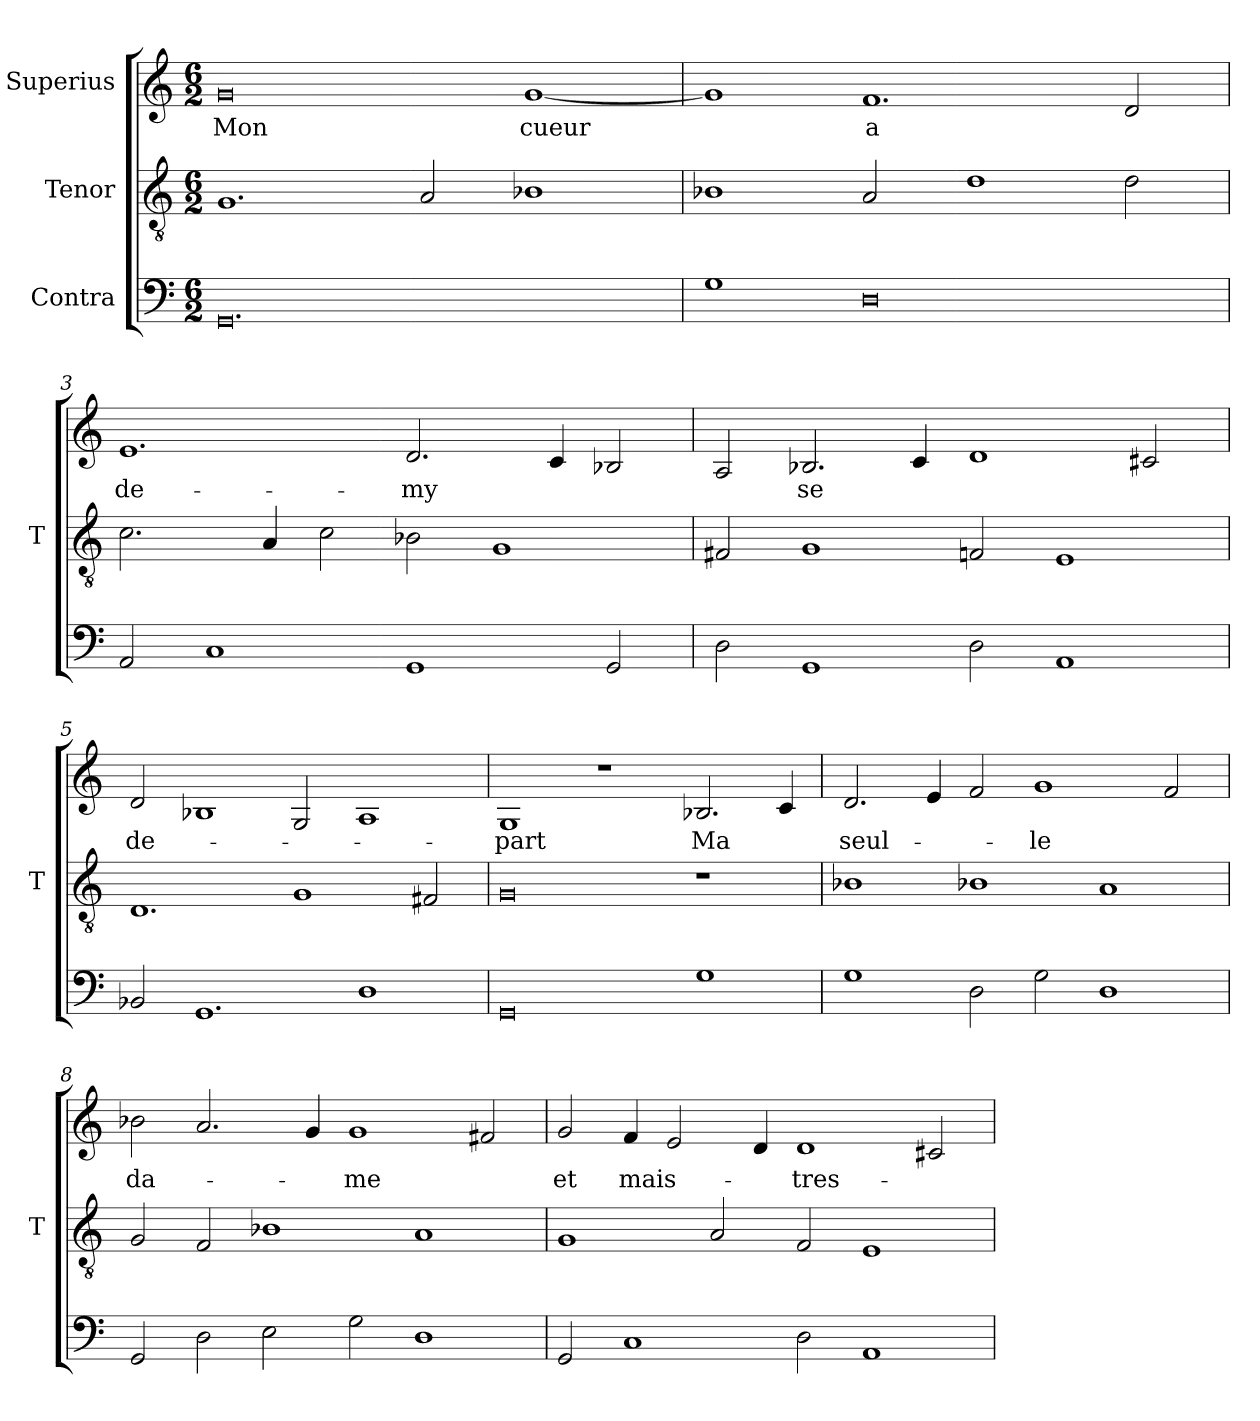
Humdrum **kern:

**kern	**kern	**kern	**text
*part3	*part2	*part1	*part1
*staff3	*staff2	*staff1	*staff1
*I"Contra	*I"Tenor	*I"Superius	*
*	*I'T	*	*
*clefF4	*clefGv2	*clefG2	*
*M6/2	*M6/2	*M6/2	*
=1	=1	=1	=1
0.GG	1.G	0g	-Mon
.	2A	.	.
.	1B-X	[1g	-cueur
=2	=2	=2	=2
1G	1B-X	1g]	.
0D	2A	1.f	-a
.	1d	.	.
.	2d	2d	.
=3	=3	=3	=3
2AA	2.c	1.e	de-
1C	.	.	.
.	4A	.	.
.	2c	.	.
1GG	2B-X	2.d	-my
.	1G	.	.
.	.	4c	.
2GG	.	2B-X	.
=4	=4	=4	=4
2D	2F#X	2A	.
1GG	1G	2.B-X	-se
.	.	4c	.
2D	2F	1d	.
1AA	1E	.	.
.	.	2c#X	.
=5	=5	=5	=5
2BB-X	1.D	2d	de-
1.GG	.	1B-X	.
.	1G	2G	.
1D	.	1A	.
.	2F#X	.	.
=6	=6	=6	=6
0GG	0G	1G	-part
.	.	1r	.
1G	1r	2.B-X	-Ma
.	.	4c	.
=7	=7	=7	=7
1G	1B-X	2.d	seul-
.	.	4e	.
2D	1B-X	2f	.
2G	.	1g	-le
1D	1A	.	.
.	.	2f	.
=8	=8	=8	=8
2GG	2G	2b-X	da-
2D	2F	2.a	.
2E	1B-X	.	.
.	.	4g	.
2G	.	1g	-me
1D	1A	.	.
.	.	2f#X	.
=9	=9	=9	=9
2GG	1G	2g	-et
1C	.	4f	mais-
.	.	2e	.
.	2A	.	.
.	.	4d	.
2D	2F	1d	-tres-
1AA	1E	.	.
.	.	2c#X	.
=	=	=	=
*-	*-	*-	*-
